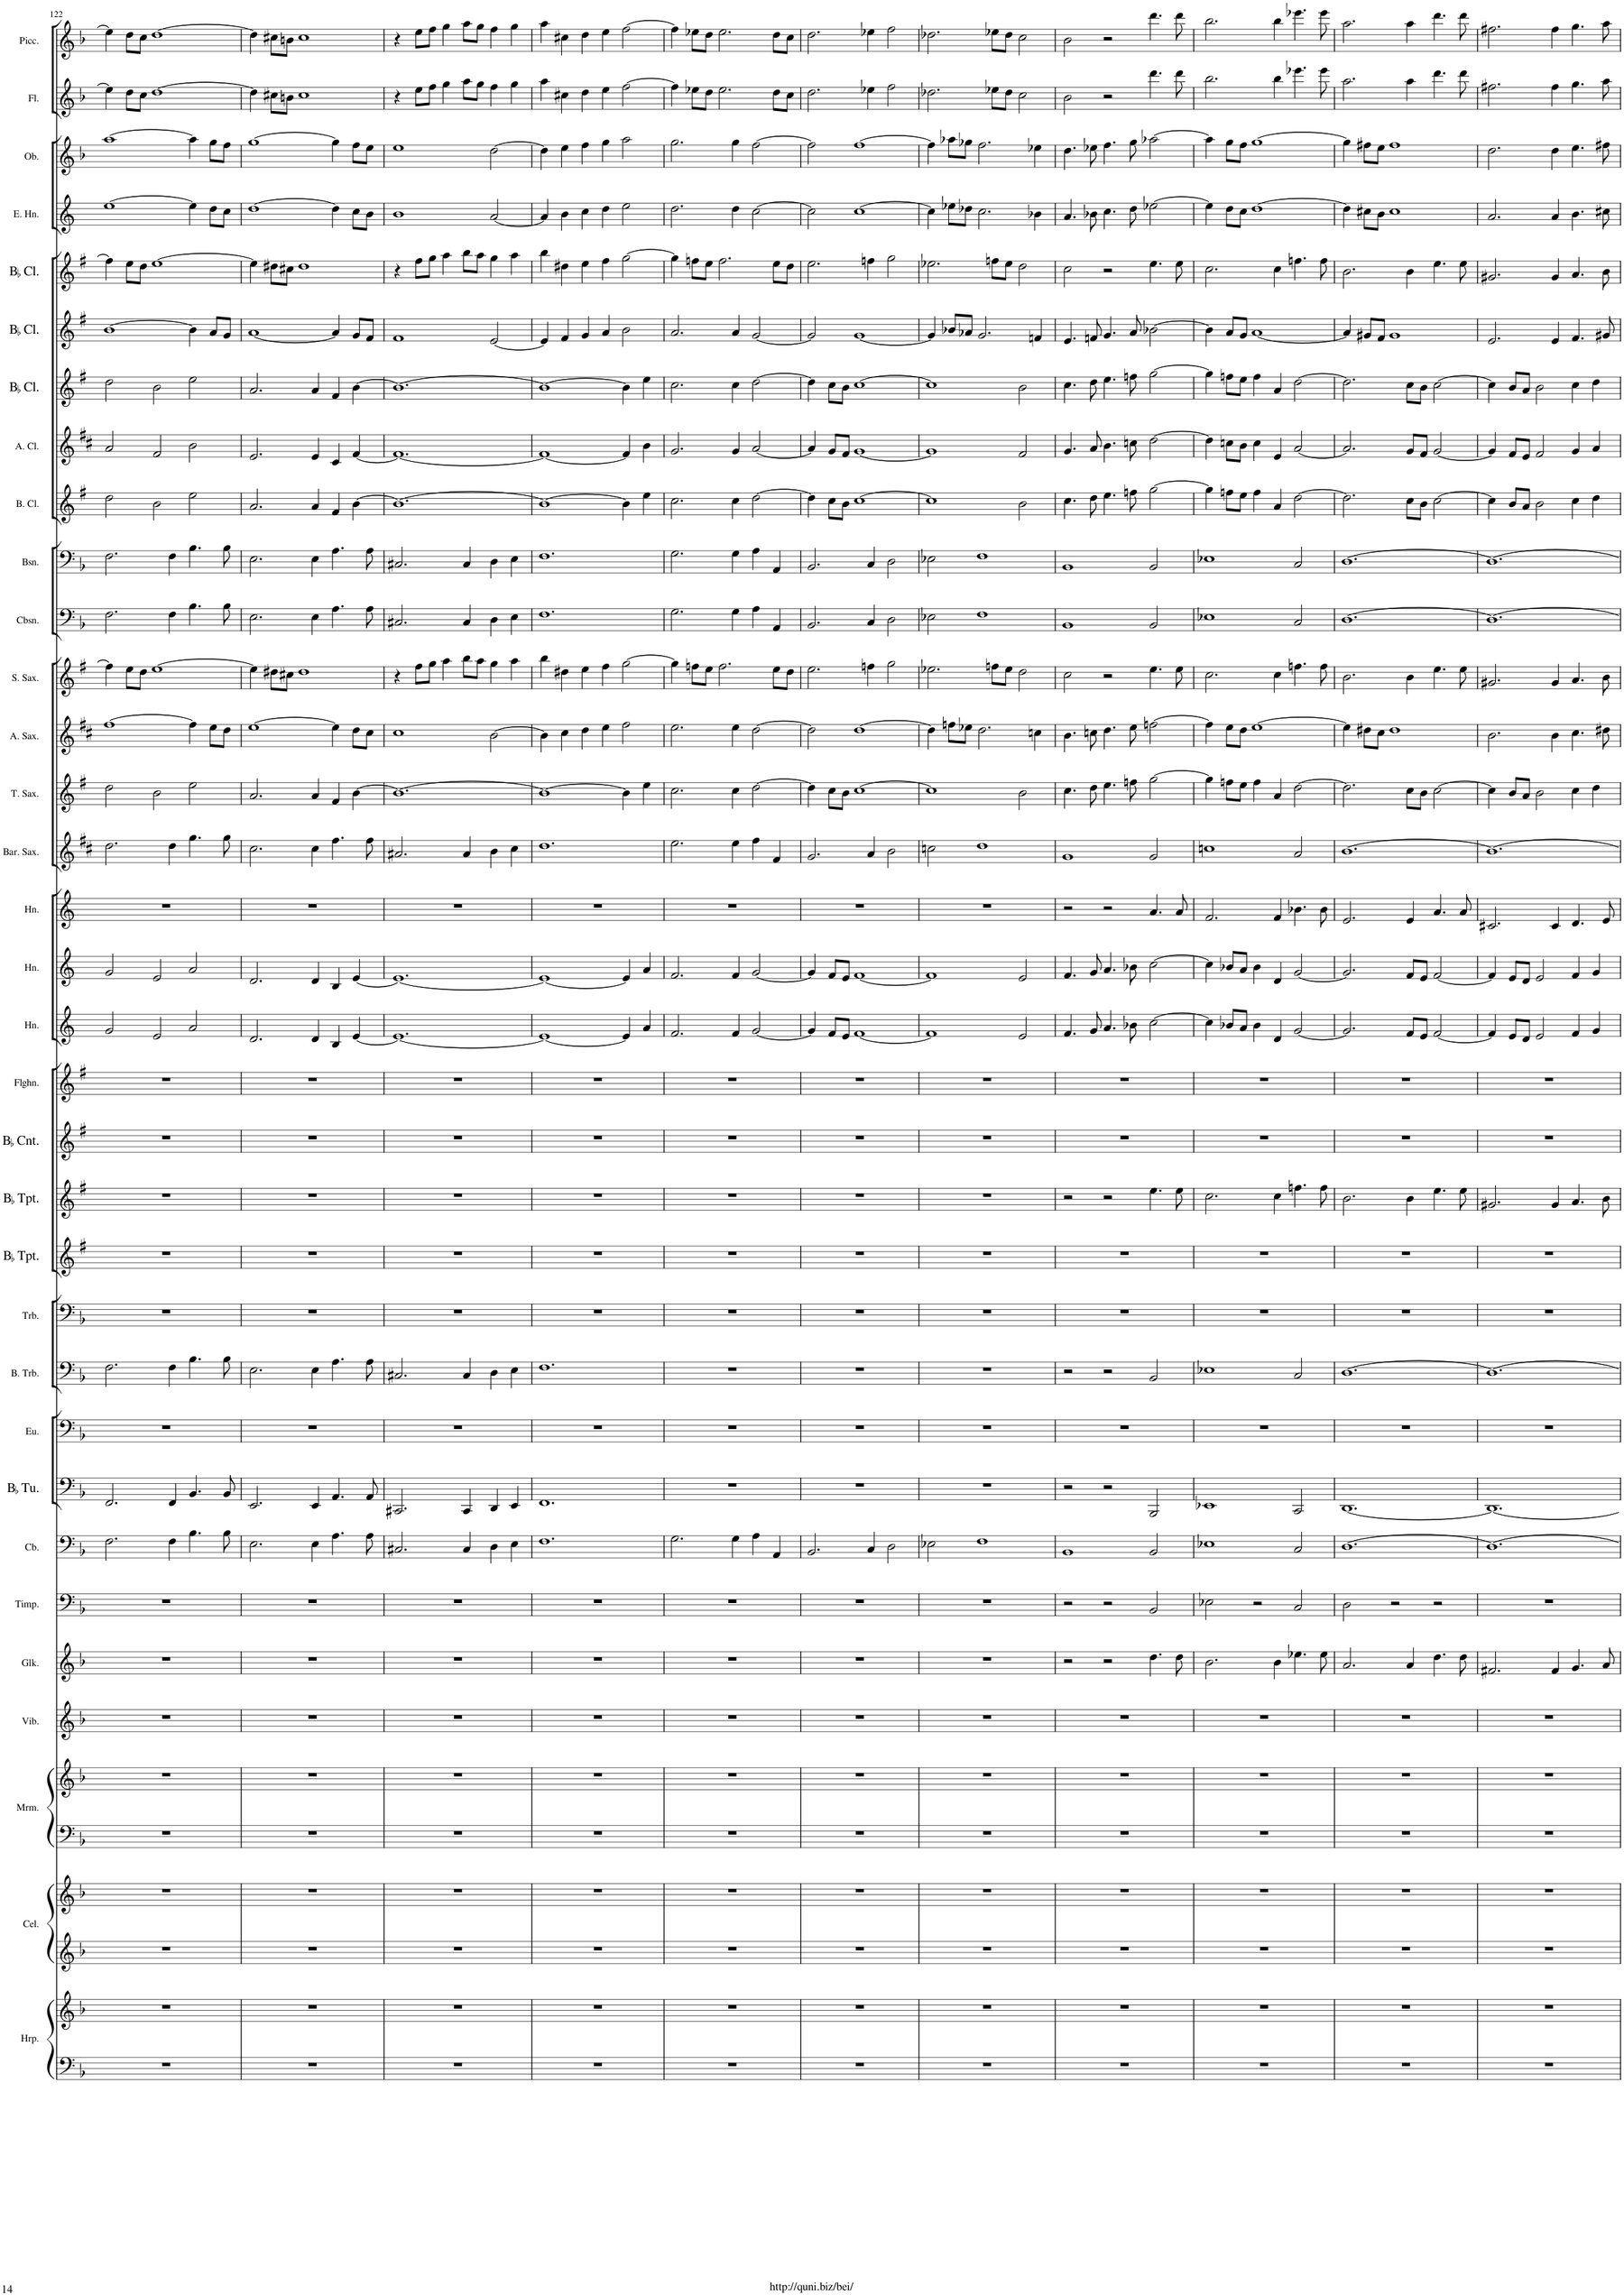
**kern	**kern	**kern	**kern	**kern	**kern	**kern	**kern	**kern	**kern	**kern	**kern	**kern	**kern	**kern	**kern	**kern	**kern	**kern	**kern	**kern	**kern	**kern	**kern	**kern	**kern	**kern	**kern	**kern	**kern	**kern	**kern	**kern	**kern	**kern	**kern
*part33	*part33	*part32	*part32	*part31	*part31	*part30	*part29	*part28	*part27	*part26	*part25	*part24	*part23	*part22	*part21	*part20	*part19	*part18	*part17	*part16	*part15	*part14	*part13	*part12	*part11	*part10	*part9	*part8	*part7	*part6	*part5	*part4	*part3	*part2	*part1
*staff36	*staff35	*staff34	*staff33	*staff32	*staff31	*staff30	*staff29	*staff28	*staff27	*staff26	*staff25	*staff24	*staff23	*staff22	*staff21	*staff20	*staff19	*staff18	*staff17	*staff16	*staff15	*staff14	*staff13	*staff12	*staff11	*staff10	*staff9	*staff8	*staff7	*staff6	*staff5	*staff4	*staff3	*staff2	*staff1
*I"Harp	*	*I"Celesta	*	*I"Marimba	*	*I"Vibraphone	*I"Glockenspiel	*I"Timpani	*I"Double Bass	*I"BaccidentalFlat Tuba	*I"Euphonium	*I"Bass Trombone	*I"Trombone	*I"BaccidentalFlat Trumpet	*I"BaccidentalFlat Trumpet	*I"BaccidentalFlat Cornet	*I"Flugelhorn	*I"Horn	*I"Horn	*I"Horn	*I"Baritone Saxophone	*I"Tenor Saxophone	*I"Alto Saxophone	*I"Soprano Saxophone	*I"Contrabassoon	*I"Bassoon	*I"Bass Clarinet	*I"Alto Clarinet	*I"BaccidentalFlat Clarinet	*I"BaccidentalFlat Clarinet	*I"BaccidentalFlat Clarinet	*I"English Horn	*I"Oboe	*I"Flute	*I"Piccolo
*I'Hrp.	*	*I'Cel.	*	*I'Mrm.	*	*I'Vib.	*I'Glk.	*I'Timp.	*	*I'BaccidentalFlat Tu.	*I'Eu.	*I'B. Trb.	*I'Trb.	*I'BaccidentalFlat Tpt.	*I'BaccidentalFlat Tpt.	*I'BaccidentalFlat Cnt.	*I'Flghn.	*I'Hn.	*I'Hn.	*I'Hn.	*I'Bar. Sax.	*I'T. Sax.	*I'A. Sax.	*I'S. Sax.	*I'Cbsn.	*I'Bsn.	*I'B. Cl.	*I'A. Cl.	*I'BaccidentalFlat Cl.	*I'BaccidentalFlat Cl.	*I'BaccidentalFlat Cl.	*I'E. Hn.	*I'Ob.	*I'Fl.	*I'Picc.
!!LO:PB:g=z
*clefF4	*clefG2	*clefG2	*clefG2	*clefF4	*clefG2	*clefG2	*clefG2	*clefF4	*clefF4	*clefF4	*clefF4	*clefF4	*clefF4	*clefG2	*clefG2	*clefG2	*clefG2	*clefG2	*clefG2	*clefG2	*clefG2	*clefG2	*clefG2	*clefG2	*clefF4	*clefF4	*clefG2	*clefG2	*clefG2	*clefG2	*clefG2	*clefG2	*clefG2	*clefG2	*clefG2
*	*	*Trd-7c-12	*Trd-7c-12	*	*	*	*Trd-14c-24	*	*Trd7c12	*	*	*	*	*Trd1c2	*Trd1c2	*Trd1c2	*Trd1c2	*Trd4c7	*Trd4c7	*Trd4c7	*Trd12c21	*Trd8c14	*Trd5c9	*Trd1c2	*Trd7c12	*	*Trd8c14	*Trd5c9	*Trd1c2	*Trd1c2	*Trd1c2	*Trd4c7	*	*	*Trd-7c-12
*k[b-]	*k[b-]	*k[b-]	*k[b-]	*k[b-]	*k[b-]	*k[b-]	*k[b-]	*k[b-]	*k[b-]	*k[b-]	*k[b-]	*k[b-]	*k[b-]	*k[f#]	*k[f#]	*k[f#]	*k[f#]	*k[]	*k[]	*k[]	*k[f#c#]	*k[f#]	*k[f#c#]	*k[f#]	*k[b-]	*k[b-]	*k[f#]	*k[f#c#]	*k[f#]	*k[f#]	*k[f#]	*k[]	*k[b-]	*k[b-]	*k[b-]
*M3/2	*M3/2	*M3/2	*M3/2	*M3/2	*M3/2	*M3/2	*M3/2	*M3/2	*M3/2	*M3/2	*M3/2	*M3/2	*M3/2	*M3/2	*M3/2	*M3/2	*M3/2	*M3/2	*M3/2	*M3/2	*M3/2	*M3/2	*M3/2	*M3/2	*M3/2	*M3/2	*M3/2	*M3/2	*M3/2	*M3/2	*M3/2	*M3/2	*M3/2	*M3/2	*M3/2
=122	=122	=122	=122	=122	=122	=122	=122	=122	=122	=122	=122	=122	=122	=122	=122	=122	=122	=122	=122	=122	=122	=122	=122	=122	=122	=122	=122	=122	=122	=122	=122	=122	=122	=122	=122
1.r	1.r	1.r	1.r	1.r	1.r	1.r	1.r	1.r	2.F\	2.FF/	1.r	2.F\	1.r	1.r	1.r	1.r	1.r	2g/	2g/	1.r	2.dd\	2dd\	[1ff#	4ff\]	2.F\	2.F\	2dd\	2a/	2dd\	[1b	4ff\]	[1ee	[1aa	4ee-\]	4ee-\]
.	.	.	.	.	.	.	.	.	.	.	.	.	.	.	.	.	.	.	.	.	.	.	.	8ee\L	.	.	.	.	.	.	8ee\L	.	.	8dd\L	8dd\L
.	.	.	.	.	.	.	.	.	.	.	.	.	.	.	.	.	.	.	.	.	.	.	.	8dd\J	.	.	.	.	.	.	8dd\J	.	.	8cc\J	8cc\J
.	.	.	.	.	.	.	.	.	.	.	.	.	.	.	.	.	.	2e/	2e/	.	.	2b\	.	[1ee	.	.	2b\	2f#/	2b\	.	[1ee	.	.	[1dd	[1dd
.	.	.	.	.	.	.	.	.	4F\	4FF/	.	4F\	.	.	.	.	.	.	.	.	4dd\	.	.	.	4F\	4F\	.	.	.	.	.	.	.	.	.
.	.	.	.	.	.	.	.	.	4.B-\	4.BB-/	.	4.B-\	.	.	.	.	.	2a/	2a/	.	4.gg\	2ee\	4ff#\]	.	4.B-\	4.B-\	2ee\	2b\	2ee\	4b\]	.	4ee\]	4aa\]	.	.
.	.	.	.	.	.	.	.	.	.	.	.	.	.	.	.	.	.	.	.	.	.	.	8ee\L	.	.	.	.	.	.	8a/L	.	8dd\L	8gg\L	.	.
.	.	.	.	.	.	.	.	.	8B-\	8BB-/	.	8B-\	.	.	.	.	.	.	.	.	8gg\	.	8dd\J	.	8B-\	8B-\	.	.	.	8g/J	.	8cc\J	8ff\J	.	.
=123	=123	=123	=123	=123	=123	=123	=123	=123	=123	=123	=123	=123	=123	=123	=123	=123	=123	=123	=123	=123	=123	=123	=123	=123	=123	=123	=123	=123	=123	=123	=123	=123	=123	=123	=123
1.r	1.r	1.r	1.r	1.r	1.r	1.r	1.r	1.r	2.E\	2.EE/	1.r	2.E\	1.r	1.r	1.r	1.r	1.r	2.d/	2.d/	1.r	2.cc#\	2.a/	[1ee	4ee\]	2.E\	2.E\	2.a/	2.e/	2.a/	[1a	4ee\]	[1dd	[1gg	4dd\]	4dd\]
.	.	.	.	.	.	.	.	.	.	.	.	.	.	.	.	.	.	.	.	.	.	.	.	8dd#X\L	.	.	.	.	.	.	8dd#X\L	.	.	8cc#X\L	8cc#X\L
.	.	.	.	.	.	.	.	.	.	.	.	.	.	.	.	.	.	.	.	.	.	.	.	8cc#X\J	.	.	.	.	.	.	8cc#X\J	.	.	8bn\J	8bn\J
.	.	.	.	.	.	.	.	.	.	.	.	.	.	.	.	.	.	.	.	.	.	.	.	1dd#	.	.	.	.	.	.	1dd#	.	.	1cc#	1cc#
.	.	.	.	.	.	.	.	.	4E\	4EE/	.	4E\	.	.	.	.	.	4d/	4d/	.	4cc#\	4a/	.	.	4E\	4E\	4a/	4e/	4a/	.	.	.	.	.	.
.	.	.	.	.	.	.	.	.	4.A\	4.AA/	.	4.A\	.	.	.	.	.	4B/	4B/	.	4.ff#\	4f#/	4ee\]	.	4.A\	4.A\	4f#/	4c#/	4f#/	4a/]	.	4dd\]	4gg\]	.	.
.	.	.	.	.	.	.	.	.	.	.	.	.	.	.	.	.	.	[4e/	[4e/	.	.	[4b\	8dd\L	.	.	.	[4b\	[4f#/	[4b\	8g/L	.	8cc\L	8ff\L	.	.
.	.	.	.	.	.	.	.	.	8A\	8AA/	.	8A\	.	.	.	.	.	.	.	.	8ff#\	.	8cc#\J	.	8A\	8A\	.	.	.	8f#/J	.	8b\J	8ee\J	.	.
=124	=124	=124	=124	=124	=124	=124	=124	=124	=124	=124	=124	=124	=124	=124	=124	=124	=124	=124	=124	=124	=124	=124	=124	=124	=124	=124	=124	=124	=124	=124	=124	=124	=124	=124	=124
1.r	1.r	1.r	1.r	1.r	1.r	1.r	1.r	1.r	2.C#X/	2.CC#X/	1.r	2.C#X/	1.r	1.r	1.r	1.r	1.r	1.e_	1.e_	1.r	2.a#X/	1.b_	1cc#	4r	2.C#X/	2.C#X/	1.b_	1.f#_	1.b_	1f#	4r	1b	1ee	4r	4r
.	.	.	.	.	.	.	.	.	.	.	.	.	.	.	.	.	.	.	.	.	.	.	.	8ff#\L	.	.	.	.	.	.	8ff#\L	.	.	8ee\L	8ee\L
.	.	.	.	.	.	.	.	.	.	.	.	.	.	.	.	.	.	.	.	.	.	.	.	8gg\J	.	.	.	.	.	.	8gg\J	.	.	8ff\J	8ff\J
.	.	.	.	.	.	.	.	.	.	.	.	.	.	.	.	.	.	.	.	.	.	.	.	4aa\	.	.	.	.	.	.	4aa\	.	.	4gg\	4gg\
.	.	.	.	.	.	.	.	.	4C#/	4CC#/	.	4C#/	.	.	.	.	.	.	.	.	4a#/	.	.	8bb\L	4C#/	4C#/	.	.	.	.	8bb\L	.	.	8aa\L	8aa\L
.	.	.	.	.	.	.	.	.	.	.	.	.	.	.	.	.	.	.	.	.	.	.	.	8aa\J	.	.	.	.	.	.	8aa\J	.	.	8gg\J	8gg\J
.	.	.	.	.	.	.	.	.	4D\	4DD/	.	4D\	.	.	.	.	.	.	.	.	4b\	.	[2b\	4gg\	4D\	4D\	.	.	.	[2e/	4gg\	[2a/	[2dd\	4ff\	4ff\
.	.	.	.	.	.	.	.	.	4E\	4EE/	.	4E\	.	.	.	.	.	.	.	.	4cc#\	.	.	4aa\	4E\	4E\	.	.	.	.	4aa\	.	.	4gg\	4gg\
=125	=125	=125	=125	=125	=125	=125	=125	=125	=125	=125	=125	=125	=125	=125	=125	=125	=125	=125	=125	=125	=125	=125	=125	=125	=125	=125	=125	=125	=125	=125	=125	=125	=125	=125	=125
1.r	1.r	1.r	1.r	1.r	1.r	1.r	1.r	1.r	1.F	1.FF	1.r	1.F	1.r	1.r	1.r	1.r	1.r	1e_	1e_	1.r	1.dd	1b_	4b\]	4bb\	1.F	1.F	1b_	1f#_	1b_	4e/]	4bb\	4a/]	4dd\]	4aa\	4aa\
.	.	.	.	.	.	.	.	.	.	.	.	.	.	.	.	.	.	.	.	.	.	.	4cc#\	4dd#X\	.	.	.	.	.	4f#/	4dd#X\	4b\	4ee\	4cc#X\	4cc#X\
.	.	.	.	.	.	.	.	.	.	.	.	.	.	.	.	.	.	.	.	.	.	.	4dd\	4ee\	.	.	.	.	.	4g/	4ee\	4cc\	4ff\	4dd\	4dd\
.	.	.	.	.	.	.	.	.	.	.	.	.	.	.	.	.	.	.	.	.	.	.	4ee\	4ff#\	.	.	.	.	.	4a/	4ff#\	4dd\	4gg\	4ee\	4ee\
.	.	.	.	.	.	.	.	.	.	.	.	.	.	.	.	.	.	4e/]	4e/]	.	.	4b\]	2ff#\	[2gg\	.	.	4b\]	4f#/]	4b\]	2b\	[2gg\	2ee\	2aa\	[2ff\	[2ff\
.	.	.	.	.	.	.	.	.	.	.	.	.	.	.	.	.	.	4a/	4a/	.	.	4ee\	.	.	.	.	4ee\	4b\	4ee\	.	.	.	.	.	.
=126	=126	=126	=126	=126	=126	=126	=126	=126	=126	=126	=126	=126	=126	=126	=126	=126	=126	=126	=126	=126	=126	=126	=126	=126	=126	=126	=126	=126	=126	=126	=126	=126	=126	=126	=126
1.r	1.r	1.r	1.r	1.r	1.r	1.r	1.r	1.r	2.G\	1.r	1.r	1.r	1.r	1.r	1.r	1.r	1.r	2.f/	2.f/	1.r	2.ee\	2.cc\	2.ee\	4gg\]	2.G\	2.G\	2.cc\	2.g/	2.cc\	2.a/	4gg\]	2.dd\	2.gg\	4ff\]	4ff\]
.	.	.	.	.	.	.	.	.	.	.	.	.	.	.	.	.	.	.	.	.	.	.	.	8ffn\L	.	.	.	.	.	.	8ffn\L	.	.	8ee-X\L	8ee-X\L
.	.	.	.	.	.	.	.	.	.	.	.	.	.	.	.	.	.	.	.	.	.	.	.	8ee\J	.	.	.	.	.	.	8ee\J	.	.	8dd\J	8dd\J
.	.	.	.	.	.	.	.	.	.	.	.	.	.	.	.	.	.	.	.	.	.	.	.	2.ff\	.	.	.	.	.	.	2.ff\	.	.	2.ee-\	2.ee-\
.	.	.	.	.	.	.	.	.	4G\	.	.	.	.	.	.	.	.	4f/	4f/	.	4ee\	4cc\	4ee\	.	4G\	4G\	4cc\	4g/	4cc\	4a/	.	4dd\	4gg\	.	.
.	.	.	.	.	.	.	.	.	4A\	.	.	.	.	.	.	.	.	[2g/	[2g/	.	4ff#\	[2dd\	[2dd\	.	4A\	4A\	[2dd\	[2a/	[2dd\	[2g/	.	[2cc\	[2ff\	.	.
.	.	.	.	.	.	.	.	.	4AA/	.	.	.	.	.	.	.	.	.	.	.	4f#/	.	.	8ee\L	4AA/	4AA/	.	.	.	.	8ee\L	.	.	8dd\L	8dd\L
.	.	.	.	.	.	.	.	.	.	.	.	.	.	.	.	.	.	.	.	.	.	.	.	8dd\J	.	.	.	.	.	.	8dd\J	.	.	8cc\J	8cc\J
=127	=127	=127	=127	=127	=127	=127	=127	=127	=127	=127	=127	=127	=127	=127	=127	=127	=127	=127	=127	=127	=127	=127	=127	=127	=127	=127	=127	=127	=127	=127	=127	=127	=127	=127	=127
1.r	1.r	1.r	1.r	1.r	1.r	1.r	1.r	1.r	2.BB-/	1.r	1.r	1.r	1.r	1.r	1.r	1.r	1.r	4g/]	4g/]	1.r	2.g/	4dd\]	2dd\]	2.ee\	2.BB-/	2.BB-/	4dd\]	4a/]	4dd\]	2g/]	2.ee\	2cc\]	2ff\]	2.dd\	2.dd\
.	.	.	.	.	.	.	.	.	.	.	.	.	.	.	.	.	.	8f/L	8f/L	.	.	8cc\L	.	.	.	.	8cc\L	8g/L	8cc\L	.	.	.	.	.	.
.	.	.	.	.	.	.	.	.	.	.	.	.	.	.	.	.	.	8e/J	8e/J	.	.	8b\J	.	.	.	.	8b\J	8f#/J	8b\J	.	.	.	.	.	.
.	.	.	.	.	.	.	.	.	.	.	.	.	.	.	.	.	.	[1f	[1f	.	.	[1cc	[1dd	.	.	.	[1cc	[1g	[1cc	[1g	.	[1cc	[1ff	.	.
.	.	.	.	.	.	.	.	.	4C/	.	.	.	.	.	.	.	.	.	.	.	4a/	.	.	4ffn\	4C/	4C/	.	.	.	.	4ffn\	.	.	4ee-X\	4ee-X\
.	.	.	.	.	.	.	.	.	2D\	.	.	.	.	.	.	.	.	.	.	.	2b\	.	.	2gg\	2D\	2D\	.	.	.	.	2gg\	.	.	2ff\	2ff\
=128	=128	=128	=128	=128	=128	=128	=128	=128	=128	=128	=128	=128	=128	=128	=128	=128	=128	=128	=128	=128	=128	=128	=128	=128	=128	=128	=128	=128	=128	=128	=128	=128	=128	=128	=128
1.r	1.r	1.r	1.r	1.r	1.r	1.r	1.r	1.r	2E-X\	1.r	1.r	1.r	1.r	1.r	1.r	1.r	1.r	1f]	1f]	1.r	2ccn\	1cc]	4dd\]	2.ee-X\	2E-X\	2E-X\	1cc]	1g]	1cc]	4g/]	2.ee-X\	4cc\]	4ff\]	2.dd-X\	2.dd-X\
.	.	.	.	.	.	.	.	.	.	.	.	.	.	.	.	.	.	.	.	.	.	.	8ffn\L	.	.	.	.	.	.	8b-X/L	.	8ee-X\L	8aa-X\L	.	.
.	.	.	.	.	.	.	.	.	.	.	.	.	.	.	.	.	.	.	.	.	.	.	8ee-X\J	.	.	.	.	.	.	8a-X/J	.	8dd-X\J	8gg-X\J	.	.
.	.	.	.	.	.	.	.	.	1F	.	.	.	.	.	.	.	.	.	.	.	1dd	.	2.dd\	.	1F	1F	.	.	.	2.g/	.	2.cc\	2.ff\	.	.
.	.	.	.	.	.	.	.	.	.	.	.	.	.	.	.	.	.	.	.	.	.	.	.	8ffn\L	.	.	.	.	.	.	8ffn\L	.	.	8ee-X\L	8ee-X\L
.	.	.	.	.	.	.	.	.	.	.	.	.	.	.	.	.	.	.	.	.	.	.	.	8ee-\J	.	.	.	.	.	.	8ee-\J	.	.	8dd-\J	8dd-\J
.	.	.	.	.	.	.	.	.	.	.	.	.	.	.	.	.	.	2e/	2e/	.	.	2b\	.	2dd\	.	.	2b\	2f#/	2b\	.	2dd\	.	.	2cc\	2cc\
.	.	.	.	.	.	.	.	.	.	.	.	.	.	.	.	.	.	.	.	.	.	.	4ccn\	.	.	.	.	.	.	4fn/	.	4b-X\	4ee-X\	.	.
=129	=129	=129	=129	=129	=129	=129	=129	=129	=129	=129	=129	=129	=129	=129	=129	=129	=129	=129	=129	=129	=129	=129	=129	=129	=129	=129	=129	=129	=129	=129	=129	=129	=129	=129	=129
1.r	1.r	1.r	1.r	1.r	1.r	1.r	2r	2r	1BB-	2r	1.r	2r	1.r	1.r	2r	1.r	1.r	4.f/	4.f/	2r	1g	4.cc\	4.b\	2cc\	1BB-	1BB-	4.cc\	4.g/	4.cc\	4.e/	2cc\	4.a/	4.dd\	2b-\	2b-\
.	.	.	.	.	.	.	.	.	.	.	.	.	.	.	.	.	.	8g/	8g/	.	.	8dd\	8ccn\	.	.	.	8dd\	8a/	8dd\	8fn/	.	8b-X\	8ee-X\	.	.
.	.	.	.	.	.	.	2r	2r	.	2r	.	2r	.	.	2r	.	.	4.a/	4.a/	2r	.	4.ee\	4.dd\	2r	.	.	4.ee\	4.b\	4.ee\	4.g/	2r	4.cc\	4.ff\	2r	2r
.	.	.	.	.	.	.	.	.	.	.	.	.	.	.	.	.	.	8b-X\	8b-X\	.	.	8ffn\	8ee\	.	.	.	8ffn\	8ccn\	8ffn\	8a/	.	8dd\	8gg\	.	.
.	.	.	.	.	.	.	4.dd\	2BB-/	2BB-/	2BBB-/	.	2BB-/	.	.	4.ee\	.	.	[2cc\	[2cc\	4.a/	2g/	[2gg\	[2ffn\	4.ee\	2BB-/	2BB-/	[2gg\	[2dd\	[2gg\	[2b-X\	4.ee\	[2ee-X\	[2aa-X\	4.ddd\	4.ddd\
.	.	.	.	.	.	.	8dd\	.	.	.	.	.	.	.	8ee\	.	.	.	.	8a/	.	.	.	8ee\	.	.	.	.	.	.	8ee\	.	.	8ddd\	8ddd\
=130	=130	=130	=130	=130	=130	=130	=130	=130	=130	=130	=130	=130	=130	=130	=130	=130	=130	=130	=130	=130	=130	=130	=130	=130	=130	=130	=130	=130	=130	=130	=130	=130	=130	=130	=130
1.r	1.r	1.r	1.r	1.r	1.r	1.r	2.b-\	2E-X\	1E-X	1EE-X	1.r	1E-X	1.r	1.r	2.cc\	1.r	1.r	4cc\]	4cc\]	2.f/	1ccn	4gg\]	4ff\]	2.cc\	1E-X	1E-X	4gg\]	4dd\]	4gg\]	4b-\]	2.cc\	4ee-\]	4aa-\]	2.bb-\	2.bb-\
.	.	.	.	.	.	.	.	.	.	.	.	.	.	.	.	.	.	8b-X/L	8b-X/L	.	.	8ffn\L	8ee\L	.	.	.	8ffn\L	8ccn\L	8ffn\L	8a/L	.	8dd\L	8gg\L	.	.
.	.	.	.	.	.	.	.	.	.	.	.	.	.	.	.	.	.	8a/J	8a/J	.	.	8ee\J	8dd\J	.	.	.	8ee\J	8b\J	8ee\J	8g/J	.	8cc\J	8ff\J	.	.
.	.	.	.	.	.	.	.	2r	.	.	.	.	.	.	.	.	.	4b-\	4b-\	.	.	4ff\	[1ee	.	.	.	4ff\	4cc\	4ff\	[1a	.	[1dd	[1gg	.	.
.	.	.	.	.	.	.	4b-\	.	.	.	.	.	.	.	4cc\	.	.	4d/	4d/	4f/	.	4a/	.	4cc\	.	.	4a/	4e/	4a/	.	4cc\	.	.	4bb-\	4bb-\
.	.	.	.	.	.	.	4.ee-X\	2C/	2C/	2CC/	.	2C/	.	.	4.ffn\	.	.	[2g/	[2g/	4.b-X\	2a/	[2dd\	.	4.ffn\	2C/	2C/	[2dd\	[2a/	[2dd\	.	4.ffn\	.	.	4.eee-X\	4.eee-X\
.	.	.	.	.	.	.	8ee-\	.	.	.	.	.	.	.	8ff\	.	.	.	.	8b-\	.	.	.	8ff\	.	.	.	.	.	.	8ff\	.	.	8eee-\	8eee-\
=131	=131	=131	=131	=131	=131	=131	=131	=131	=131	=131	=131	=131	=131	=131	=131	=131	=131	=131	=131	=131	=131	=131	=131	=131	=131	=131	=131	=131	=131	=131	=131	=131	=131	=131	=131
1.r	1.r	1.r	1.r	1.r	1.r	1.r	2.a/	2D\	[1.D	[1.DD	1.r	[1.D	1.r	1.r	2.b\	1.r	1.r	2.g/]	2.g/]	2.e/	[1.b	2.dd\]	4ee\]	2.b\	[1.D	[1.D	2.dd\]	2.a/]	2.dd\]	4a/]	2.b\	4dd\]	4gg\]	2.aa\	2.aa\
.	.	.	.	.	.	.	.	.	.	.	.	.	.	.	.	.	.	.	.	.	.	.	8dd#X\L	.	.	.	.	.	.	8g#X/L	.	8cc#X\L	8ff#X\L	.	.
.	.	.	.	.	.	.	.	.	.	.	.	.	.	.	.	.	.	.	.	.	.	.	8cc#\J	.	.	.	.	.	.	8f#/J	.	8b\J	8ee\J	.	.
.	.	.	.	.	.	.	.	2r	.	.	.	.	.	.	.	.	.	.	.	.	.	.	1dd#	.	.	.	.	.	.	1g#	.	1cc#	1ff#	.	.
.	.	.	.	.	.	.	4a/	.	.	.	.	.	.	.	4b\	.	.	8f/L	8f/L	4e/	.	8cc\L	.	4b\	.	.	8cc\L	8g/L	8cc\L	.	4b\	.	.	4aa\	4aa\
.	.	.	.	.	.	.	.	.	.	.	.	.	.	.	.	.	.	8e/J	8e/J	.	.	8b\J	.	.	.	.	8b\J	8f#/J	8b\J	.	.	.	.	.	.
.	.	.	.	.	.	.	4.dd\	2r	.	.	.	.	.	.	4.ee\	.	.	[2f/	[2f/	4.a/	.	[2cc\	.	4.ee\	.	.	[2cc\	[2g/	[2cc\	.	4.ee\	.	.	4.ddd\	4.ddd\
.	.	.	.	.	.	.	8dd\	.	.	.	.	.	.	.	8ee\	.	.	.	.	8a/	.	.	.	8ee\	.	.	.	.	.	.	8ee\	.	.	8ddd\	8ddd\
=132	=132	=132	=132	=132	=132	=132	=132	=132	=132	=132	=132	=132	=132	=132	=132	=132	=132	=132	=132	=132	=132	=132	=132	=132	=132	=132	=132	=132	=132	=132	=132	=132	=132	=132	=132
1.r	1.r	1.r	1.r	1.r	1.r	1.r	2.f#X/	1.r	1.D_	1.DD_	1.r	1.D_	1.r	1.r	2.g#X/	1.r	1.r	4f/]	4f/]	2.c#X/	1.b_	4cc\]	2.b\	2.g#X/	1.D_	1.D_	4cc\]	4g/]	4cc\]	2.e/	2.g#X/	2.a/	2.dd\	2.ff#X\	2.ff#X\
.	.	.	.	.	.	.	.	.	.	.	.	.	.	.	.	.	.	8e/L	8e/L	.	.	8b/L	.	.	.	.	8b/L	8f#/L	8b/L	.	.	.	.	.	.
.	.	.	.	.	.	.	.	.	.	.	.	.	.	.	.	.	.	8d/J	8d/J	.	.	8a/J	.	.	.	.	8a/J	8e/J	8a/J	.	.	.	.	.	.
.	.	.	.	.	.	.	.	.	.	.	.	.	.	.	.	.	.	2e/	2e/	.	.	2b\	.	.	.	.	2b\	2f#/	2b\	.	.	.	.	.	.
.	.	.	.	.	.	.	4f#/	.	.	.	.	.	.	.	4g#/	.	.	.	.	4c#/	.	.	4b\	4g#/	.	.	.	.	.	4e/	4g#/	4a/	4dd\	4ff#\	4ff#\
.	.	.	.	.	.	.	4.g/	.	.	.	.	.	.	.	4.a/	.	.	4f/	4f/	4.d/	.	4cc\	4.cc#\	4.a/	.	.	4cc\	4g/	4cc\	4.f#/	4.a/	4.b\	4.ee\	4.gg\	4.gg\
.	.	.	.	.	.	.	.	.	.	.	.	.	.	.	.	.	.	4g/	4g/	.	.	4dd\	.	.	.	.	4dd\	4a/	4dd\	.	.	.	.	.	.
.	.	.	.	.	.	.	8a/	.	.	.	.	.	.	.	8b\	.	.	.	.	8e/	.	.	8dd#X\	8b\	.	.	.	.	.	8g#X/	8b\	8cc#X\	8ff#X\	8aa\	8aa\
=	=	=	=	=	=	=	=	=	=	=	=	=	=	=	=	=	=	=	=	=	=	=	=	=	=	=	=	=	=	=	=	=	=	=	=
*-	*-	*-	*-	*-	*-	*-	*-	*-	*-	*-	*-	*-	*-	*-	*-	*-	*-	*-	*-	*-	*-	*-	*-	*-	*-	*-	*-	*-	*-	*-	*-	*-	*-	*-	*-
